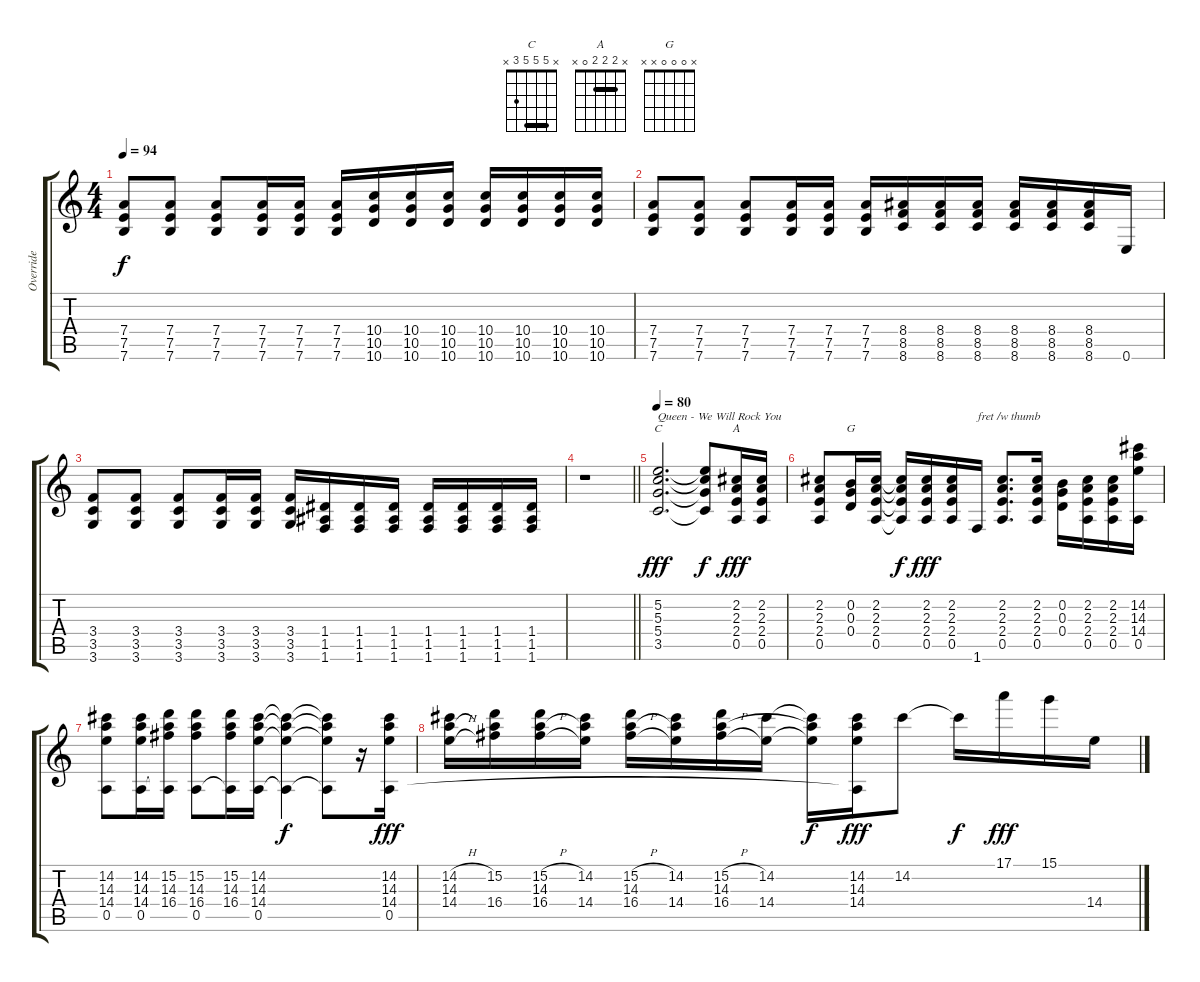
\track ("Override" "Override") {instrument overdrivenguitar}
\staff {score tabs}
\tuning (E4 B3 G3 D3 A2 E2) {hide}
\chord ("C" x 5 5 5 3 x) {barre 5}
\chord ("A" x 2 2 2 0 x) {barre 2}
\chord ("G" x 0 0 0 x x)
\ts (4 4)
\tempo 94
\clef g2
\ks c
(7.4 7.5 7.6).8{dy f} (7.4 7.5 7.6).8 (7.4 7.5 7.6).8 (7.4 7.5 7.6).16 (7.4 7.5 7.6).16 (7.4 7.5 7.6).16 (10.4 10.5 10.6).16 (10.4 10.5 10.6).16 (10.4 10.5 10.6).16 (10.4 10.5 10.6).16 (10.4 10.5 10.6).16 (10.4 10.5 10.6).16 (10.4 10.5 10.6).16 |
(7.4 7.5 7.6).8 (7.4 7.5 7.6).8 (7.4 7.5 7.6).8 (7.4 7.5 7.6).16 (7.4 7.5 7.6).16 (7.4 7.5 7.6).16 (8.4 8.5 8.6).16 (8.4 8.5 8.6).16 (8.4 8.5 8.6).16 (8.4 8.5 8.6).16 (8.4 8.5 8.6).16 (8.4 8.5 8.6).16 0.6.16 |
(3.4 3.5 3.6).8 (3.4 3.5 3.6).8 (3.4 3.5 3.6).8 (3.4 3.5 3.6).16 (3.4 3.5 3.6).16 (3.4 3.5 3.6).16 (1.4 1.5 1.6).16 (1.4 1.5 1.6).16 (1.4 1.5 1.6).16 (1.4 1.5 1.6).16 (1.4 1.5 1.6).16 (1.4 1.5 1.6).16 (1.4 1.5 1.6).16 |
\barLineRight lightlight
r.1 |
\tempo 80
(5.2 5.3 5.4 3.5).2{d ch "C" txt "Queen - We Will Rock You" dy fff} (5.2{t} 5.3{t} 5.4{t} 3.5{t}).8{dy f} (2.2 2.3 2.4 0.5).16{ch "A" dy fff} (2.2 2.3 2.4 0.5).16 |
(2.2 2.3 2.4 0.5).8 (0.2 0.3 0.4).16{ch "G"} (2.2 2.3 2.4 0.5).16 (2.2{t} 2.3{t} 2.4{t} 0.5{t}).16{dy f} (2.2 2.3 2.4 0.5).16{dy fff} (2.2 2.3 2.4 0.5).16 1.6.16{txt "fret /w thumb"} (2.2 2.3 2.4 0.5).8{d} (2.2 2.3 2.4 0.5).16 (0.2 0.3 0.4).16 (2.2 2.3 2.4 0.5).16 (2.2 2.3 2.4 0.5).16 (14.2 14.3 14.4 0.5).16 |
(14.2 14.3 14.4 0.5).8 (14.2 14.3 14.4 0.5).16 (15.2 14.3 16.4 0.5{t}).16 (15.2 14.3 16.4 0.5).8 (15.2 14.3 16.4 0.5{t}).16 (14.2 14.3 14.4 0.5).16 (14.2{t} 14.3{t} 14.4{t} 0.5{t}).4{dy f} (14.2{t} 14.3{t} 14.4{t} 0.5{t}).8 r.16 (14.2 14.3 14.4 0.5).16{dy fff} |
(14.2{h} 14.3 14.4{h}).16 (15.2 14.3{t} 16.4).16 (15.2{h} 14.3 16.4{h}).16 (14.2 14.3{t} 14.4).16 (15.2{h} 14.3 16.4{h}).16 (14.2 14.3{t} 14.4).16 (15.2{h} 14.3 16.4{h}).16 (14.2 14.4).16 (14.2{t} 14.3{t} 14.4{t}).16{dy f} (14.2 14.3 14.4 0.5{t}).16{dy fff} 14.2.8 14.2{t}.16{dy f} 17.1.16{dy fff} 15.1.16 14.4.16
